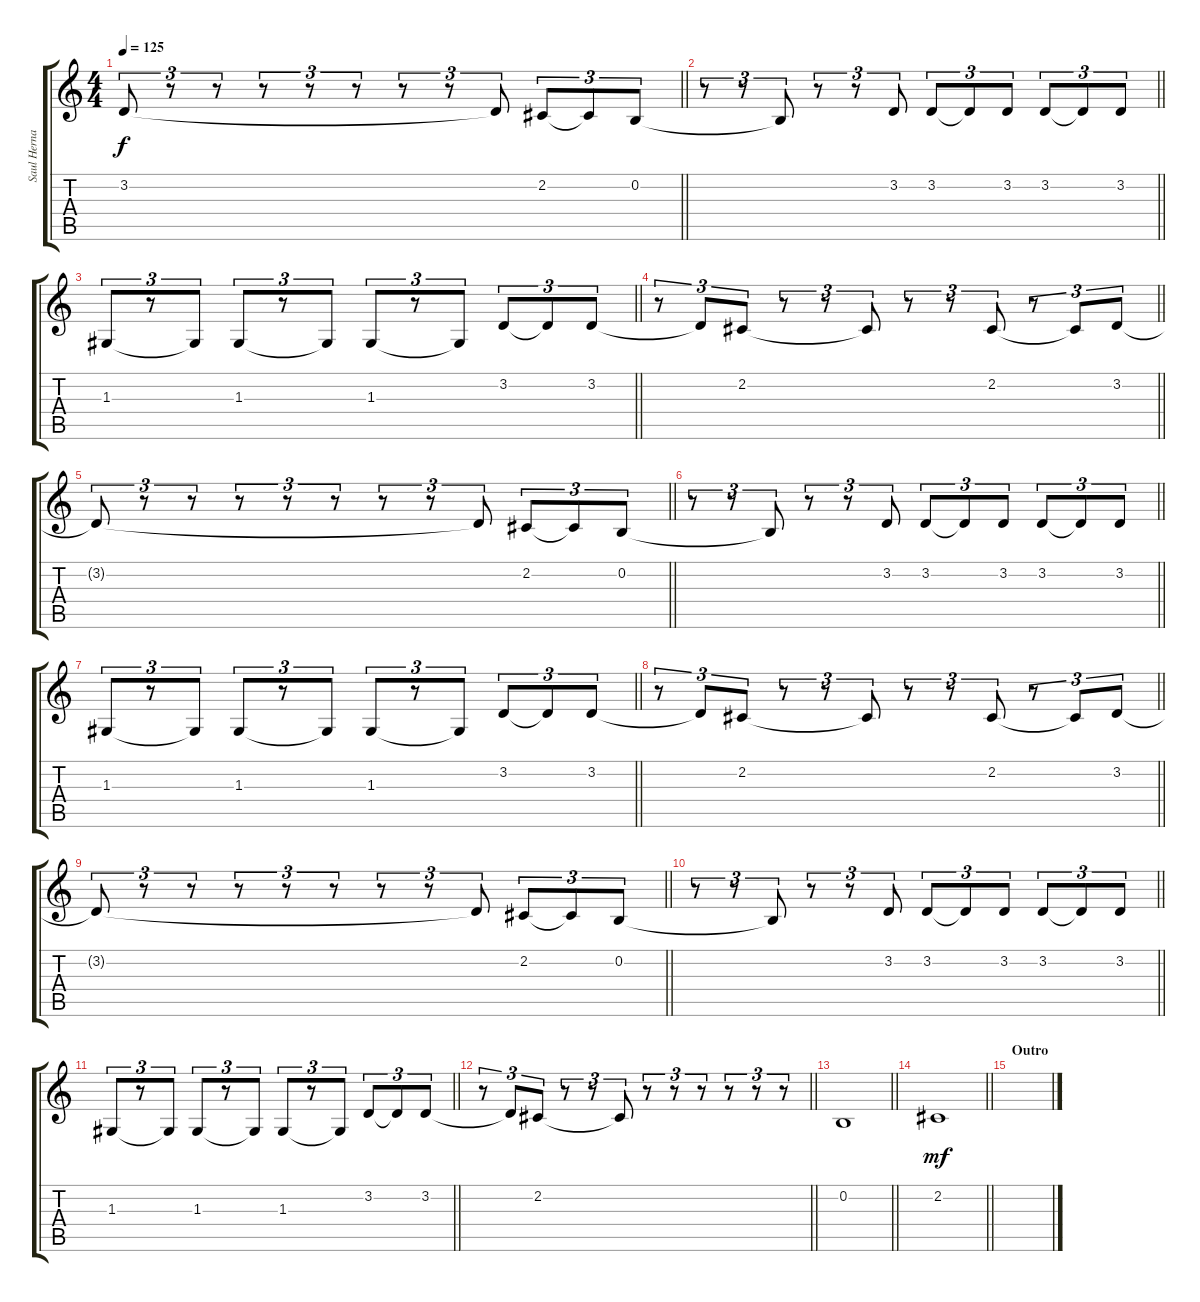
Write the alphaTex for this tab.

\track ("Saul Hernandez Voz" "Saul Herna") {instrument flute}
\staff {score tabs}
\tuning (E4 B3 G3 D3 A2 E2) {hide}
\ts (4 4)
\tempo 125
\clef g2
\barLineRight lightlight
\ks c
3.2{t}.8{tu (3 2) dy f} r.8{tu (3 2)} r.8{tu (3 2)} r.8{tu (3 2)} r.8{tu (3 2)} r.8{tu (3 2)} r.8{tu (3 2)} r.8{tu (3 2)} 3.2{t}.8{tu (3 2)} 2.2.8{tu (3 2)} 2.2{t}.8{tu (3 2)} 0.2.8{tu (3 2)} |
\barLineRight lightlight
r.8{tu (3 2)} r.8{tu (3 2)} 0.2{t}.8{tu (3 2)} r.8{tu (3 2)} r.8{tu (3 2)} 3.2.8{tu (3 2)} 3.2.8{tu (3 2)} 3.2{t}.8{tu (3 2)} 3.2.8{tu (3 2)} 3.2.8{tu (3 2)} 3.2{t}.8{tu (3 2)} 3.2.8{tu (3 2)} |
\barLineRight lightlight
1.3.8{tu (3 2)} r.8{tu (3 2)} 1.3{t}.8{tu (3 2)} 1.3.8{tu (3 2)} r.8{tu (3 2)} 1.3{t}.8{tu (3 2)} 1.3.8{tu (3 2)} r.8{tu (3 2)} 1.3{t}.8{tu (3 2)} 3.2.8{tu (3 2)} 3.2{t}.8{tu (3 2)} 3.2.8{tu (3 2)} |
\barLineRight lightlight
r.8{tu (3 2)} 3.2{t}.8{tu (3 2)} 2.2.8{tu (3 2)} r.8{tu (3 2)} r.8{tu (3 2)} 2.2{t}.8{tu (3 2)} r.8{tu (3 2)} r.8{tu (3 2)} 2.2.8{tu (3 2)} r.8{tu (3 2)} 2.2{t}.8{tu (3 2)} 3.2.8{tu (3 2)} |
\barLineRight lightlight
3.2{t}.8{tu (3 2)} r.8{tu (3 2)} r.8{tu (3 2)} r.8{tu (3 2)} r.8{tu (3 2)} r.8{tu (3 2)} r.8{tu (3 2)} r.8{tu (3 2)} 3.2{t}.8{tu (3 2)} 2.2.8{tu (3 2)} 2.2{t}.8{tu (3 2)} 0.2.8{tu (3 2)} |
\barLineRight lightlight
r.8{tu (3 2)} r.8{tu (3 2)} 0.2{t}.8{tu (3 2)} r.8{tu (3 2)} r.8{tu (3 2)} 3.2.8{tu (3 2)} 3.2.8{tu (3 2)} 3.2{t}.8{tu (3 2)} 3.2.8{tu (3 2)} 3.2.8{tu (3 2)} 3.2{t}.8{tu (3 2)} 3.2.8{tu (3 2)} |
\barLineRight lightlight
1.3.8{tu (3 2)} r.8{tu (3 2)} 1.3{t}.8{tu (3 2)} 1.3.8{tu (3 2)} r.8{tu (3 2)} 1.3{t}.8{tu (3 2)} 1.3.8{tu (3 2)} r.8{tu (3 2)} 1.3{t}.8{tu (3 2)} 3.2.8{tu (3 2)} 3.2{t}.8{tu (3 2)} 3.2.8{tu (3 2)} |
\barLineRight lightlight
r.8{tu (3 2)} 3.2{t}.8{tu (3 2)} 2.2.8{tu (3 2)} r.8{tu (3 2)} r.8{tu (3 2)} 2.2{t}.8{tu (3 2)} r.8{tu (3 2)} r.8{tu (3 2)} 2.2.8{tu (3 2)} r.8{tu (3 2)} 2.2{t}.8{tu (3 2)} 3.2.8{tu (3 2)} |
\barLineRight lightlight
3.2{t}.8{tu (3 2)} r.8{tu (3 2)} r.8{tu (3 2)} r.8{tu (3 2)} r.8{tu (3 2)} r.8{tu (3 2)} r.8{tu (3 2)} r.8{tu (3 2)} 3.2{t}.8{tu (3 2)} 2.2.8{tu (3 2)} 2.2{t}.8{tu (3 2)} 0.2.8{tu (3 2)} |
\barLineRight lightlight
r.8{tu (3 2)} r.8{tu (3 2)} 0.2{t}.8{tu (3 2)} r.8{tu (3 2)} r.8{tu (3 2)} 3.2.8{tu (3 2)} 3.2.8{tu (3 2)} 3.2{t}.8{tu (3 2)} 3.2.8{tu (3 2)} 3.2.8{tu (3 2)} 3.2{t}.8{tu (3 2)} 3.2.8{tu (3 2)} |
\barLineRight lightlight
1.3.8{tu (3 2)} r.8{tu (3 2)} 1.3{t}.8{tu (3 2)} 1.3.8{tu (3 2)} r.8{tu (3 2)} 1.3{t}.8{tu (3 2)} 1.3.8{tu (3 2)} r.8{tu (3 2)} 1.3{t}.8{tu (3 2)} 3.2.8{tu (3 2)} 3.2{t}.8{tu (3 2)} 3.2.8{tu (3 2)} |
\barLineRight lightlight
r.8{tu (3 2)} 3.2{t}.8{tu (3 2)} 2.2.8{tu (3 2)} r.8{tu (3 2)} r.8{tu (3 2)} 2.2{t}.8{tu (3 2)} r.8{tu (3 2)} r.8{tu (3 2)} r.8{tu (3 2)} r.8{tu (3 2)} r.8{tu (3 2)} r.8{tu (3 2)} |
\barLineRight lightlight
0.2.1 |
\barLineRight lightlight
2.2.1{dy mf} |
\section ("" "Outro")
